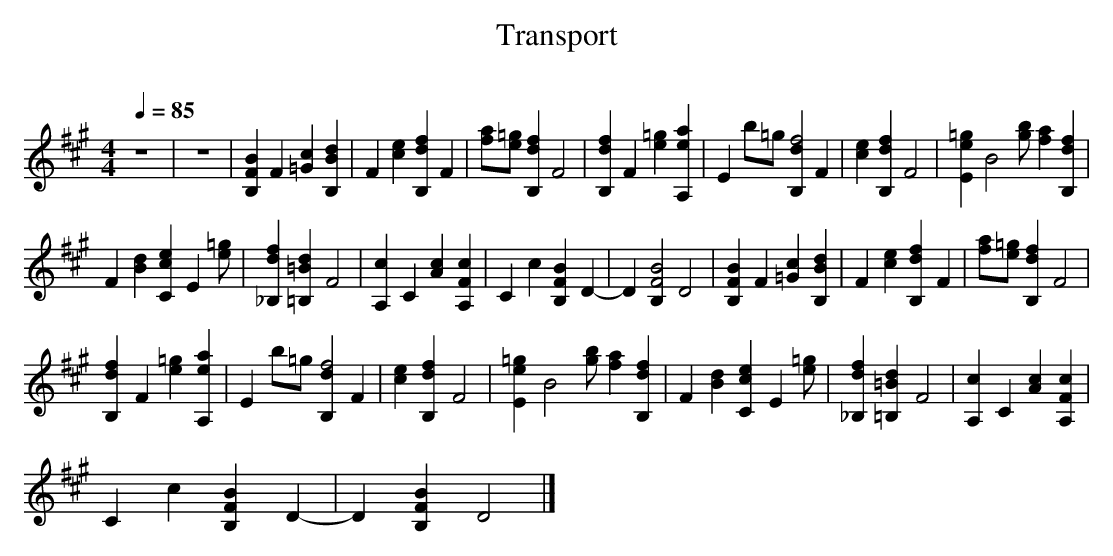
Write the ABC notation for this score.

X:1
T:Transport %Tune name (delete)
C: %Tune composer(delete)
Q:1/4=85 %Tempo(delete)
V:1 %(delete)
M:4/4 %Meter(delete)
L:1/8 %(delete)
K:A
z8 |z8 |[B2B,2F2] F2 [=G2c2] [B2B,2d2] |F2 [c2e2] [f2d2B,2] F2 |[fa][=ge] [B,2d2f2] F4 |[d2B,2f2] F2 [=g2e2] [A,2e2a2] |E2 b=g [B,2f4d2] F2 |[c2e2] [d2B,2f2] F4 |[E2e2=g2] [zB4] [gb] [f2a2] [B,2d2f2] |
F2 [B2d2] [C2c2e2] [zE2] [e=g] |[_B,2d2f2] [=B,2=B2d2] F4 |[A,2c2] C2 [A2c2] [A,2F2c2] |C2 c2 [B,2F2B2] D2- |D2 [B,2F4B4] D4 |[B,2F2B2] F2 [=G2c2] [B,2B2d2] |F2 [c2e2] [B,2d2f2] F2 |[fa][e=g] [B,2d2f2] F4 |
[B,2d2f2] F2 [e2=g2] [a2A,2e2] |E2 b=g [B,2d2f4] F2 |[c2e2] [B,2d2f2] F4 |[E2e2=g2] [zB4] [gb] [f2a2] [B,2d2f2] |F2 [B2d2] [C2c2e2] [zE2] [e=g] |[_B,2d2f2] [=B,2=B2d2] F4 |[A,2c2] C2 [A2c2] [A,2F2c2] |
C2 c2 [B,2F2B2] D2- |D2 [B,2F2B2] D4 |]
